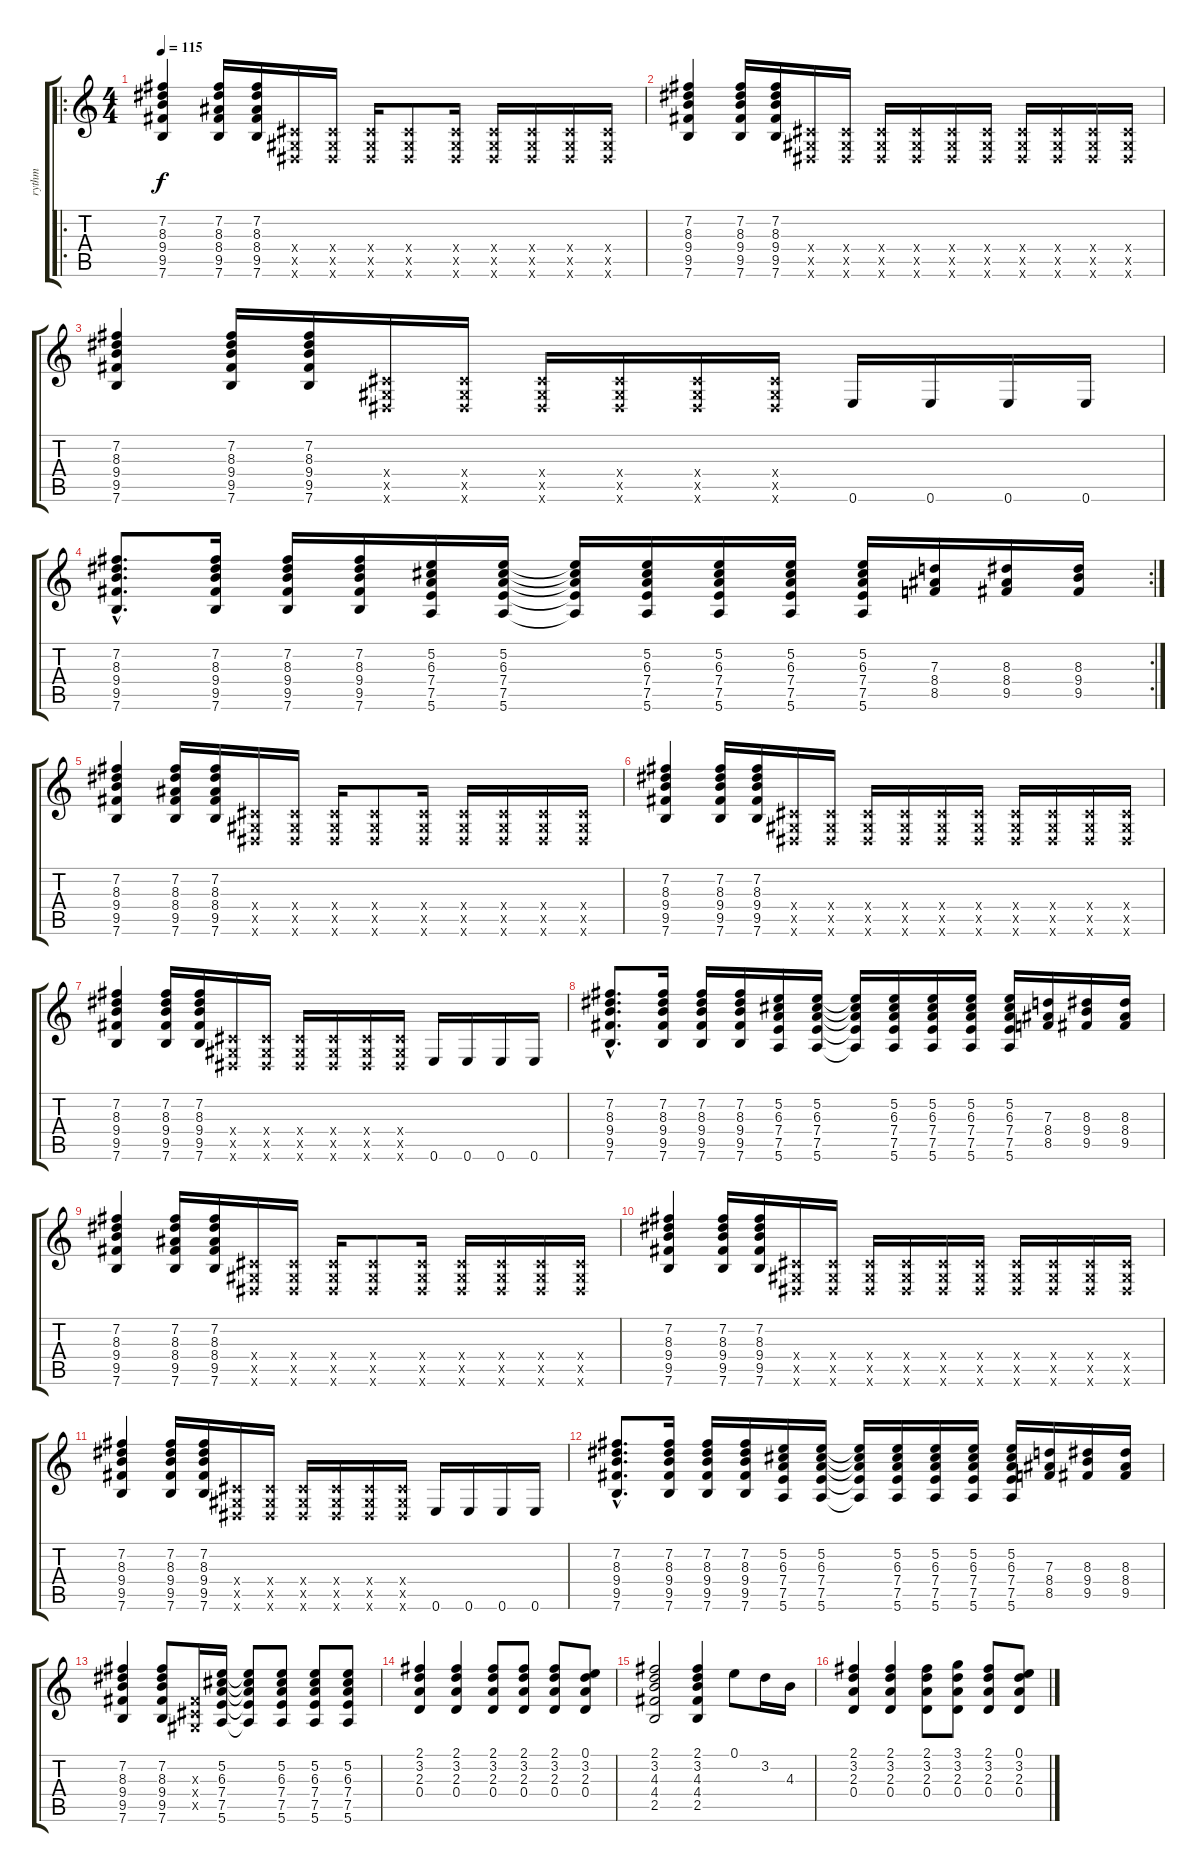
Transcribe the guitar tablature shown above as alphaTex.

\track ("rythm" "rythm") {instrument distortionguitar}
\staff {score tabs}
\tuning (E4 B3 G3 D3 A2 E2) {hide}
\ro
\ts (4 4)
\tempo 115
\clef g2
\ks c
(7.2 8.3 9.4 9.5 7.6).4{dy f instrument distortionguitar} (7.2 8.3 8.4 9.5 7.6).16 (7.2 8.3 8.4 9.5 7.6).16 (-1.4{x} -1.5{x} -1.6{x}).16 (-1.4{x} -1.5{x} -1.6{x}).16 (-1.4{x} -1.5{x} -1.6{x}).16 (-1.4{x} -1.5{x} -1.6{x}).8 (-1.4{x} -1.5{x} -1.6{x}).16 (-1.4{x} -1.5{x} -1.6{x}).16 (-1.4{x} -1.5{x} -1.6{x}).16 (-1.4{x} -1.5{x} -1.6{x}).16 (-1.4{x} -1.5{x} -1.6{x}).16 |
(7.2 8.3 9.4 9.5 7.6).4 (7.2 8.3 9.4 9.5 7.6).16 (7.2 8.3 9.4 9.5 7.6).16 (-1.4{x} -1.5{x} -1.6{x}).16 (-1.4{x} -1.5{x} -1.6{x}).16 (-1.4{x} -1.5{x} -1.6{x}).16 (-1.4{x} -1.5{x} -1.6{x}).16 (-1.4{x} -1.5{x} -1.6{x}).16 (-1.4{x} -1.5{x} -1.6{x}).16 (-1.4{x} -1.5{x} -1.6{x}).16 (-1.4{x} -1.5{x} -1.6{x}).16 (-1.4{x} -1.5{x} -1.6{x}).16 (-1.4{x} -1.5{x} -1.6{x}).16 |
(7.2 8.3 9.4 9.5 7.6).4 (7.2 8.3 9.4 9.5 7.6).16 (7.2 8.3 9.4 9.5 7.6).16 (-1.4{x} -1.5{x} -1.6{x}).16 (-1.4{x} -1.5{x} -1.6{x}).16 (-1.4{x} -1.5{x} -1.6{x}).16 (-1.4{x} -1.5{x} -1.6{x}).16 (-1.4{x} -1.5{x} -1.6{x}).16 (-1.4{x} -1.5{x} -1.6{x}).16 0.6.16 0.6.16 0.6.16 0.6.16 |
\rc 2
(7.2{hac} 8.3{hac} 9.4{hac} 9.5{hac} 7.6{hac}).8{d} (7.2 8.3 9.4 9.5 7.6).16 (7.2 8.3 9.4 9.5 7.6).16 (7.2 8.3 9.4 9.5 7.6).16 (5.2 6.3 7.4 7.5 5.6).16 (5.2 6.3 7.4 7.5 5.6).16 (5.2{t} 6.3{t} 7.4{t} 7.5{t} 5.6{t}).16 (5.2 6.3 7.4 7.5 5.6).16 (5.2 6.3 7.4 7.5 5.6).16 (5.2 6.3 7.4 7.5 5.6).16 (5.2 6.3 7.4 7.5 5.6).16 (7.3 8.4 8.5).16 (8.3 8.4 9.5).16 (8.3 9.4 9.5).16 |
(7.2 8.3 9.4 9.5 7.6).4 (7.2 8.3 8.4 9.5 7.6).16 (7.2 8.3 8.4 9.5 7.6).16 (-1.4{x} -1.5{x} -1.6{x}).16 (-1.4{x} -1.5{x} -1.6{x}).16 (-1.4{x} -1.5{x} -1.6{x}).16 (-1.4{x} -1.5{x} -1.6{x}).8 (-1.4{x} -1.5{x} -1.6{x}).16 (-1.4{x} -1.5{x} -1.6{x}).16 (-1.4{x} -1.5{x} -1.6{x}).16 (-1.4{x} -1.5{x} -1.6{x}).16 (-1.4{x} -1.5{x} -1.6{x}).16 |
(7.2 8.3 9.4 9.5 7.6).4 (7.2 8.3 9.4 9.5 7.6).16 (7.2 8.3 9.4 9.5 7.6).16 (-1.4{x} -1.5{x} -1.6{x}).16 (-1.4{x} -1.5{x} -1.6{x}).16 (-1.4{x} -1.5{x} -1.6{x}).16 (-1.4{x} -1.5{x} -1.6{x}).16 (-1.4{x} -1.5{x} -1.6{x}).16 (-1.4{x} -1.5{x} -1.6{x}).16 (-1.4{x} -1.5{x} -1.6{x}).16 (-1.4{x} -1.5{x} -1.6{x}).16 (-1.4{x} -1.5{x} -1.6{x}).16 (-1.4{x} -1.5{x} -1.6{x}).16 |
(7.2 8.3 9.4 9.5 7.6).4 (7.2 8.3 9.4 9.5 7.6).16 (7.2 8.3 9.4 9.5 7.6).16 (-1.4{x} -1.5{x} -1.6{x}).16 (-1.4{x} -1.5{x} -1.6{x}).16 (-1.4{x} -1.5{x} -1.6{x}).16 (-1.4{x} -1.5{x} -1.6{x}).16 (-1.4{x} -1.5{x} -1.6{x}).16 (-1.4{x} -1.5{x} -1.6{x}).16 0.6.16 0.6.16 0.6.16 0.6.16 |
(7.2{hac} 8.3{hac} 9.4{hac} 9.5{hac} 7.6{hac}).8{d} (7.2 8.3 9.4 9.5 7.6).16 (7.2 8.3 9.4 9.5 7.6).16 (7.2 8.3 9.4 9.5 7.6).16 (5.2 6.3 7.4 7.5 5.6).16 (5.2 6.3 7.4 7.5 5.6).16 (5.2{t} 6.3{t} 7.4{t} 7.5{t} 5.6{t}).16 (5.2 6.3 7.4 7.5 5.6).16 (5.2 6.3 7.4 7.5 5.6).16 (5.2 6.3 7.4 7.5 5.6).16 (5.2 6.3 7.4 7.5 5.6).16 (7.3 8.4 8.5).16 (8.3 9.4 9.5).16 (8.3 8.4 9.5).16 |
(7.2 8.3 9.4 9.5 7.6).4 (7.2 8.3 8.4 9.5 7.6).16 (7.2 8.3 8.4 9.5 7.6).16 (-1.4{x} -1.5{x} -1.6{x}).16 (-1.4{x} -1.5{x} -1.6{x}).16 (-1.4{x} -1.5{x} -1.6{x}).16 (-1.4{x} -1.5{x} -1.6{x}).8 (-1.4{x} -1.5{x} -1.6{x}).16 (-1.4{x} -1.5{x} -1.6{x}).16 (-1.4{x} -1.5{x} -1.6{x}).16 (-1.4{x} -1.5{x} -1.6{x}).16 (-1.4{x} -1.5{x} -1.6{x}).16 |
(7.2 8.3 9.4 9.5 7.6).4 (7.2 8.3 9.4 9.5 7.6).16 (7.2 8.3 9.4 9.5 7.6).16 (-1.4{x} -1.5{x} -1.6{x}).16 (-1.4{x} -1.5{x} -1.6{x}).16 (-1.4{x} -1.5{x} -1.6{x}).16 (-1.4{x} -1.5{x} -1.6{x}).16 (-1.4{x} -1.5{x} -1.6{x}).16 (-1.4{x} -1.5{x} -1.6{x}).16 (-1.4{x} -1.5{x} -1.6{x}).16 (-1.4{x} -1.5{x} -1.6{x}).16 (-1.4{x} -1.5{x} -1.6{x}).16 (-1.4{x} -1.5{x} -1.6{x}).16 |
(7.2 8.3 9.4 9.5 7.6).4 (7.2 8.3 9.4 9.5 7.6).16 (7.2 8.3 9.4 9.5 7.6).16 (-1.4{x} -1.5{x} -1.6{x}).16 (-1.4{x} -1.5{x} -1.6{x}).16 (-1.4{x} -1.5{x} -1.6{x}).16 (-1.4{x} -1.5{x} -1.6{x}).16 (-1.4{x} -1.5{x} -1.6{x}).16 (-1.4{x} -1.5{x} -1.6{x}).16 0.6.16 0.6.16 0.6.16 0.6.16 |
(7.2{hac} 8.3{hac} 9.4{hac} 9.5{hac} 7.6{hac}).8{d} (7.2 8.3 9.4 9.5 7.6).16 (7.2 8.3 9.4 9.5 7.6).16 (7.2 8.3 9.4 9.5 7.6).16 (5.2 6.3 7.4 7.5 5.6).16 (5.2 6.3 7.4 7.5 5.6).16 (5.2{t} 6.3{t} 7.4{t} 7.5{t} 5.6{t}).16 (5.2 6.3 7.4 7.5 5.6).16 (5.2 6.3 7.4 7.5 5.6).16 (5.2 6.3 7.4 7.5 5.6).16 (5.2 6.3 7.4 7.5 5.6).16 (7.3 8.4 8.5).16 (8.3 9.4 9.5).16 (8.3 8.4 9.5).16 |
(7.2 8.3 9.4 9.5 7.6).4 (7.2 8.3 9.4 9.5 7.6).8 (-1.3{x} -1.4{x} -1.5{x}).16 (5.2 6.3 7.4 7.5 5.6).16 (5.2{t} 6.3{t} 7.4{t} 7.5{t} 5.6{t}).8 (5.2 6.3 7.4 7.5 5.6).8 (5.2 6.3 7.4 7.5 5.6).8 (5.2 6.3 7.4 7.5 5.6).8 |
(2.1 3.2 2.3 0.4).4 (2.1 3.2 2.3 0.4).4 (2.1 3.2 2.3 0.4).8 (2.1 3.2 2.3 0.4).8 (2.1 3.2 2.3 0.4).8 (0.1 3.2 2.3 0.4).8 |
(2.1 3.2 4.3 4.4 2.5).2 (2.1 3.2 4.3 4.4 2.5).4 0.1.8 3.2.16 4.3.16 |
(2.1 3.2 2.3 0.4).4 (2.1 3.2 2.3 0.4).4 (2.1 3.2 2.3 0.4).8 (3.1 3.2 2.3 0.4).8 (2.1 3.2 2.3 0.4).8 (0.1 3.2 2.3 0.4).8
